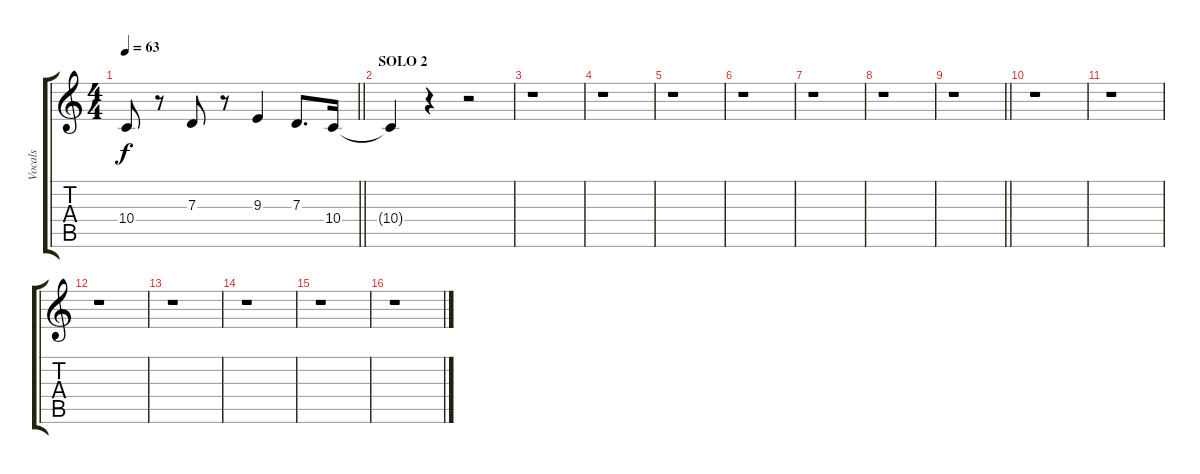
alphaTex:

\track ("Vocals" "Vocals") {instrument harmonica}
\staff {score tabs}
\tuning (E4 B3 G3 D3 A2 E2) {hide}
\ts (4 4)
\tempo 63
\clef g2
\barLineRight lightlight
\ks c
10.4.8{dy f} r.8 7.3.8 r.8 9.3.4 7.3.8{d} 10.4.16 |
\section ("" "SOLO 2")
10.4{t}.4 r.4 r.2 |
r.1 |
r.1 |
r.1 |
r.1 |
r.1 |
r.1 |
\barLineRight lightlight
r.1 |
r.1 |
r.1 |
r.1 |
r.1 |
r.1 |
r.1 |
r.1
